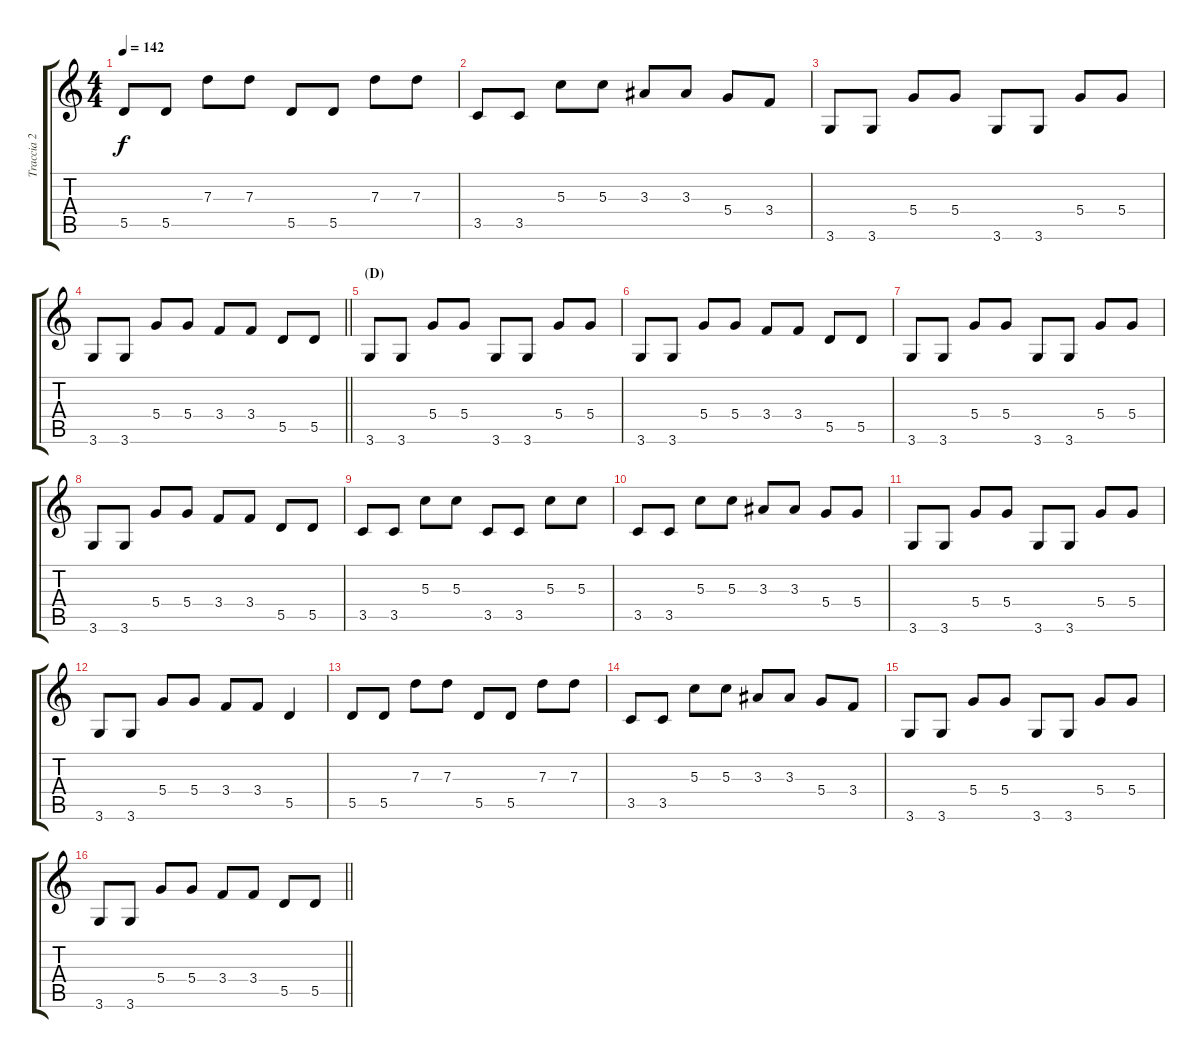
\track ("Traccia 2" "Traccia 2") {instrument electricguitarclean}
\staff {score tabs}
\tuning (E4 B3 G3 D3 A2 E2) {hide}
\ts (4 4)
\tempo 142
\clef g2
\ks c
5.5.8{dy f} 5.5.8 7.3.8 7.3.8 5.5.8 5.5.8 7.3.8 7.3.8 |
3.5.8 3.5.8 5.3.8 5.3.8 3.3.8 3.3.8 5.4.8 3.4.8 |
3.6.8 3.6.8 5.4.8 5.4.8 3.6.8 3.6.8 5.4.8 5.4.8 |
\barLineRight lightlight
3.6.8 3.6.8 5.4.8 5.4.8 3.4.8 3.4.8 5.5.8 5.5.8 |
\section ("" "(D)")
3.6.8 3.6.8 5.4.8 5.4.8 3.6.8 3.6.8 5.4.8 5.4.8 |
3.6.8 3.6.8 5.4.8 5.4.8 3.4.8 3.4.8 5.5.8 5.5.8 |
3.6.8 3.6.8 5.4.8 5.4.8 3.6.8 3.6.8 5.4.8 5.4.8 |
3.6.8 3.6.8 5.4.8 5.4.8 3.4.8 3.4.8 5.5.8 5.5.8 |
3.5.8 3.5.8 5.3.8 5.3.8 3.5.8 3.5.8 5.3.8 5.3.8 |
3.5.8 3.5.8 5.3.8 5.3.8 3.3.8 3.3.8 5.4.8 5.4.8 |
3.6.8 3.6.8 5.4.8 5.4.8 3.6.8 3.6.8 5.4.8 5.4.8 |
3.6.8 3.6.8 5.4.8 5.4.8 3.4.8 3.4.8 5.5.4 |
5.5.8 5.5.8 7.3.8 7.3.8 5.5.8 5.5.8 7.3.8 7.3.8 |
3.5.8 3.5.8 5.3.8 5.3.8 3.3.8 3.3.8 5.4.8 3.4.8 |
3.6.8 3.6.8 5.4.8 5.4.8 3.6.8 3.6.8 5.4.8 5.4.8 |
\barLineRight lightlight
3.6.8 3.6.8 5.4.8 5.4.8 3.4.8 3.4.8 5.5.8 5.5.8
